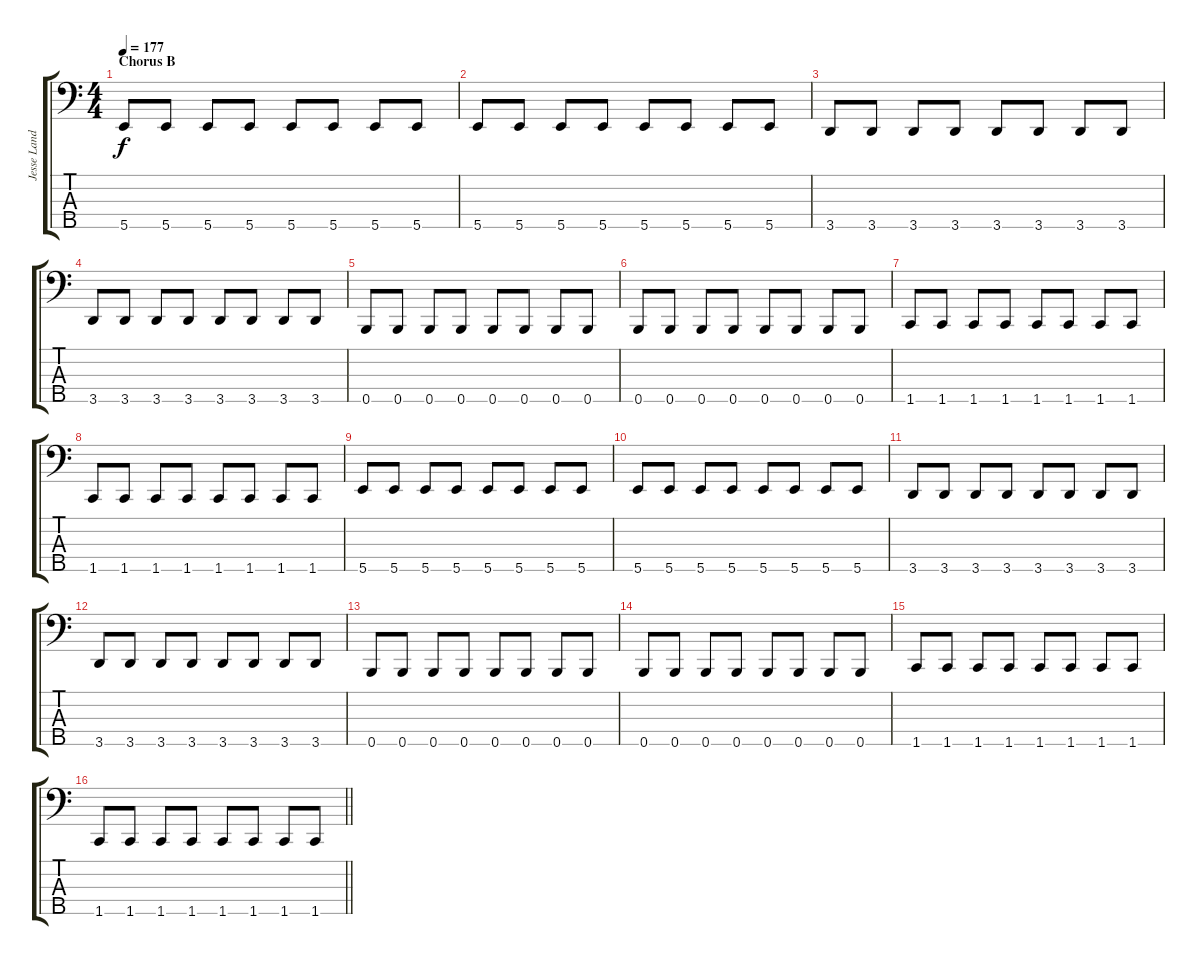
\track ("Jesse Landry (Bass)" "Jesse Land") {instrument electricbassfinger}
\staff {score tabs}
\tuning (G2 D2 A1 E1 B0) {hide}
\ts (4 4)
\section ("" "Chorus B")
\tempo 177
\clef f4
\ks c
5.5.8{dy f} 5.5.8 5.5.8 5.5.8 5.5.8 5.5.8 5.5.8 5.5.8 |
5.5.8 5.5.8 5.5.8 5.5.8 5.5.8 5.5.8 5.5.8 5.5.8 |
3.5.8 3.5.8 3.5.8 3.5.8 3.5.8 3.5.8 3.5.8 3.5.8 |
3.5.8 3.5.8 3.5.8 3.5.8 3.5.8 3.5.8 3.5.8 3.5.8 |
0.5.8 0.5.8 0.5.8 0.5.8 0.5.8 0.5.8 0.5.8 0.5.8 |
0.5.8 0.5.8 0.5.8 0.5.8 0.5.8 0.5.8 0.5.8 0.5.8 |
1.5.8 1.5.8 1.5.8 1.5.8 1.5.8 1.5.8 1.5.8 1.5.8 |
1.5.8 1.5.8 1.5.8 1.5.8 1.5.8 1.5.8 1.5.8 1.5.8 |
5.5.8 5.5.8 5.5.8 5.5.8 5.5.8 5.5.8 5.5.8 5.5.8 |
5.5.8 5.5.8 5.5.8 5.5.8 5.5.8 5.5.8 5.5.8 5.5.8 |
3.5.8 3.5.8 3.5.8 3.5.8 3.5.8 3.5.8 3.5.8 3.5.8 |
3.5.8 3.5.8 3.5.8 3.5.8 3.5.8 3.5.8 3.5.8 3.5.8 |
0.5.8 0.5.8 0.5.8 0.5.8 0.5.8 0.5.8 0.5.8 0.5.8 |
0.5.8 0.5.8 0.5.8 0.5.8 0.5.8 0.5.8 0.5.8 0.5.8 |
1.5.8 1.5.8 1.5.8 1.5.8 1.5.8 1.5.8 1.5.8 1.5.8 |
\barLineRight lightlight
1.5.8 1.5.8 1.5.8 1.5.8 1.5.8 1.5.8 1.5.8 1.5.8
